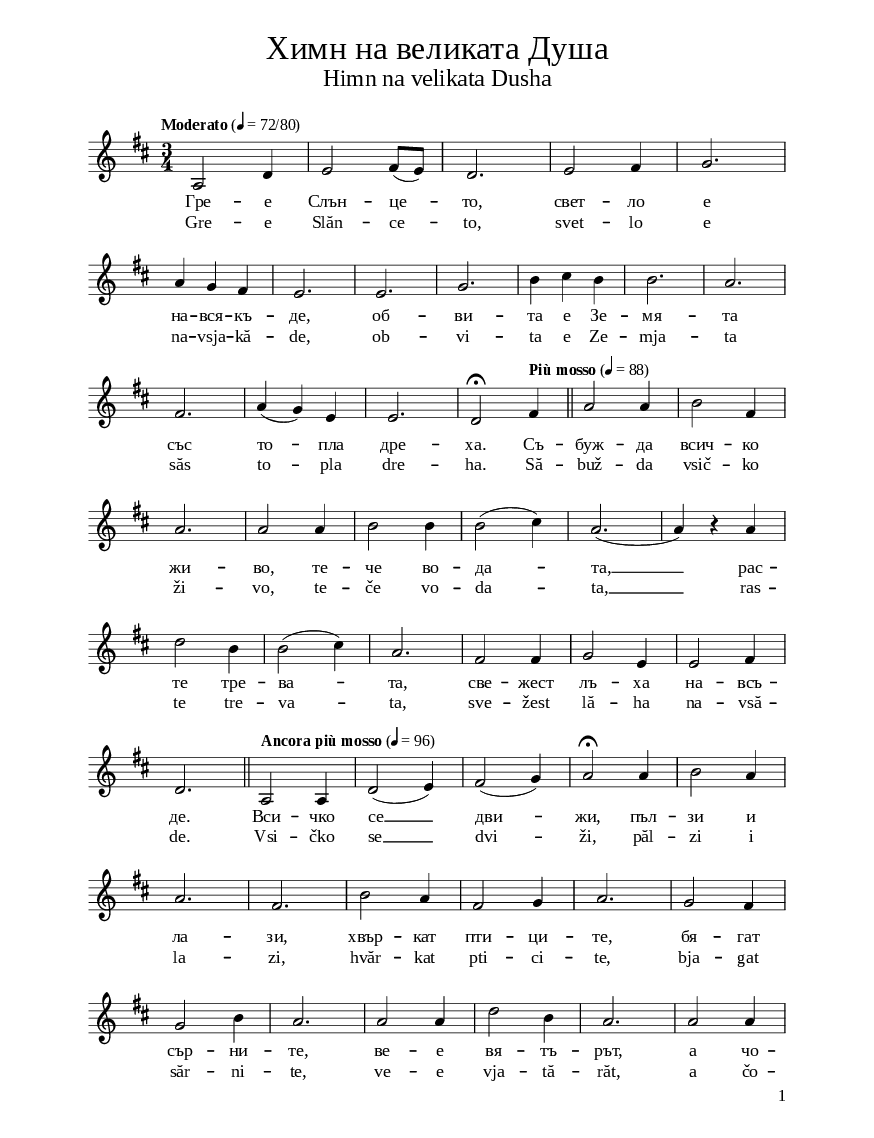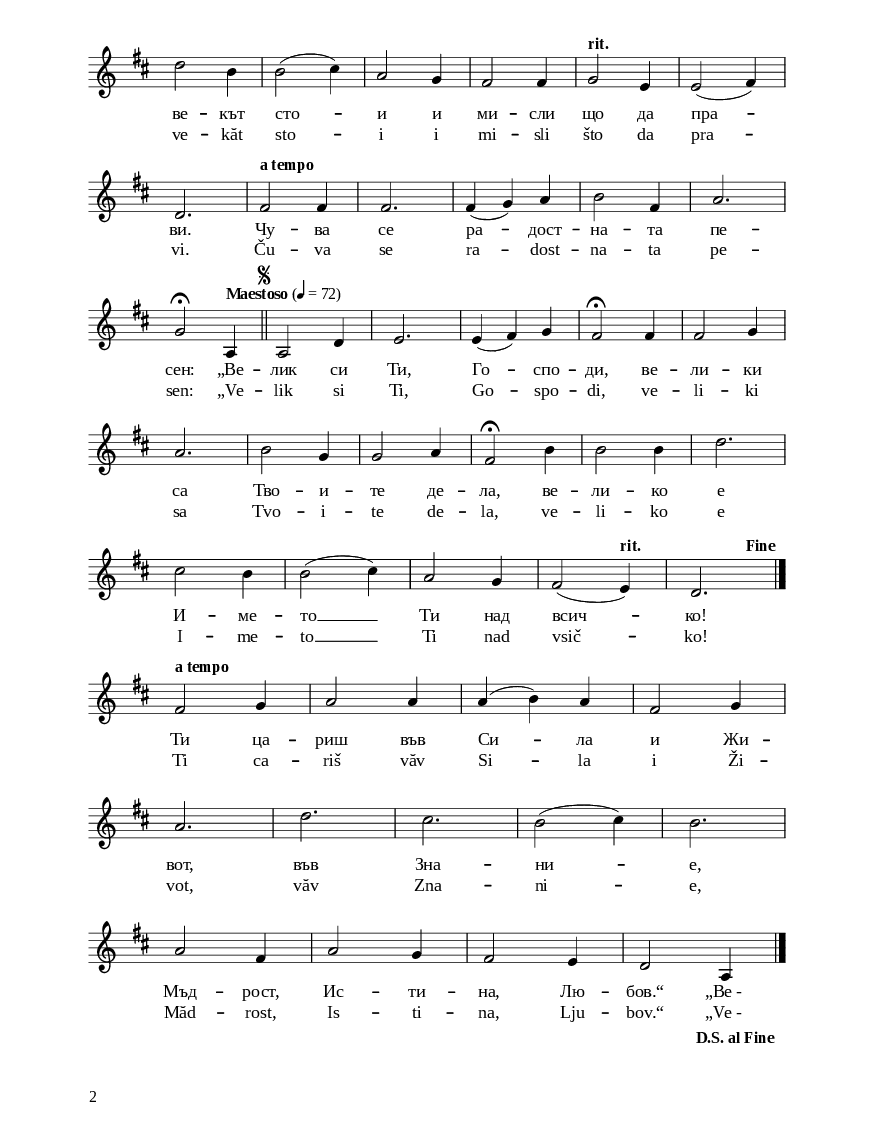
\version "2.24.2"

% include paper part and global functions
\include "include/globals.ily"

\bookpart {
   \label #'ref104
  \tocItem \markup "Химн на великата Душа – Himn na velikata Duša"
  \include "include/bookpart-paper.ily"
  \score {
    \include "include/score-layout.ily"


    \new Voice \absolute {
      \clef treble
      \key d \major
      \time 3/4
      \tempoFunc "Moderato" 4 "72/80"
      \autoBeamOff



      \autoBeamOff
      a2 d'4 | e'2 fis'8 [ (e'8) ]| d'2. | e'2 fis'4 | g'2. | \break

      a'4 g'4 fis'4 | e'2. | e'2. | g'2. | b'4 cis''4 b'4 | b'2. | a'2. | \break

      fis'2. | a'4 (g'4) e'4 | e'2. | d'2 \fermata
      \tempoFunc "Più mosso" 4 "88"
      fis'4  \bar "||" a'2 a'4 | b'2 fis'4 | \break

      a'2. | a'2 a'4 | b'2 b'4 | b'2 ( cis''4 ) | a'2. ( | a'4 ) r4 a'4 | \break

      d''2 b'4 | b'2 ( cis''4 ) | a'2. | fis'2 fis'4  | g'2 e'4 | e'2 fis'4 | \break

      d'2.  \bar "||"
       \tempoFunc "Ancora più mosso" 4 "96"

      a2 a4 | d'2 ( e'4 ) | fis'2 ( g'4 ) | a'2 \fermata a'4 | b'2 a'4 | \break

      a'2. | fis'2. |
     
      b'2 a'4 | fis'2 g'4 | a'2. | g'2 fis'4 | \break

      g'2 b'4 | a'2. | a'2 a'4 | d''2 b'4 | a'2. | a'2 a'4 | \break

      d''2 b'4 | b'2 ( cis''4 ) | a'2 g'4 |fis'2  fis'4 |
      \tempo "rit." g'2  e'4 | e'2 ( fis'4 ) | \break
      d'2. | \tempo "a tempo" fis'2 fis'4 | fis'2. | fis'4 ( g'4 )  a'4 | b'2 fis'4 |a'2.   \break
      | % 61
      g'2 ^\fermata  \tempoFunc "Maestoso" 4 "72" a4 \mark \markup {\small \musicglyph "scripts.segno" }  \bar "||"
      a2  d'4 | % 63
      e'2. | % 64
      e'4 (  fis'4 )  g'4 | % 65
      fis'2 ^\fermata  fis'4 | % 66
      fis'2  g'4 \break | % 67
      a'2. | % 68
      b'2  g'4 | % 69
      g'2  a'4 |
      fis'2 ^\fermata  b'4 | % 71
      b'2  b'4 | % 72
      d''2. \break | % 73
      cis''2  b'4 | % 74
      b'2 (  cis''4 ) | % 75
      a'2  g'4 | % 76
      fis'2 ( \tempo "rit." e'4 )  | % 77
      \tempo "              Fine" d'2. \bar "|."
      \break | % 78
      \tempo "a tempo" fis'2 g'4 | % 79
      a'2  a'4 |
      a'4 (  b'4 )  a'4 | % 81
      fis'2  g'4 \break | % 82
      a'2. | % 83
      d''2. | % 84
      cis''2. | % 85
      b'2 (  cis''4 ) | % 86
      b'2. \break | % 87
      a'2  fis'4 | % 88
      a'2  g'4 | % 89
      fis'2  e'4 |
      d'2  a4 \bar "|."
    }

    \addlyrics {
      Гре -- е Слън -- це -- то, свет -- ло е

      на -- вся -- къ -- де,  об -- ви -- та е Зе -- мя -- та със то -- пла дре -- ха.

      Съ -- буж -- да всич  --  ко жи -- во,

      те -- че во -- да -- та, __ рас -- те тре -- ва -- та,

      све -- жест лъ -- ха на -- всъ -- де.

      Вси -- чко се __ дви -- жи, пъл -- зи и ла -- зи,

      хвър -- кат пти -- ци -- те, бя -- гат сър -- ни -- те,

      ве -- е вя -- тъ -- рът, а чо -- ве -- кът сто -- и

      и ми -- сли що да пра -- ви.

      Чу -- ва се ра -- дост -- на -- та пе -- сен:

      „Ве -- лик си Ти, Го -- спо -- ди,

      ве -- ли -- ки са Тво -- и -- те де -- ла,

      ве -- ли -- ко е И -- ме -- то __ Ти над всич -- ко!

      Ти ца -- риш във Си -- ла и Жи -- вот,

      във Зна -- ни -- е, Мъд -- рост,

      Ис -- ти -- на, Лю -- бов.“ "„Ве - "

    }
    \addlyrics {
      Gre -- e Slăn -- ce -- to, svet -- lo e

      na -- vsja -- kă -- de,  ob -- vi -- ta e Ze -- mja -- ta săs to -- pla dre -- ha.

      Să -- buž -- da vsič  --  ko ži -- vo,

      te -- če vo -- da -- ta, __ ras -- te tre -- va -- ta,

      sve -- žest lă -- ha na -- vsă -- de.

      Vsi -- čko se __ dvi -- ži, păl -- zi i la -- zi,

      hvăr -- kat pti -- ci -- te, bja -- gat săr -- ni -- te,

      ve -- e vja -- tă -- răt, a čo -- ve -- kăt sto -- i

      i mi -- sli što da pra -- vi.

      Ču -- va se ra -- dost -- na -- ta pe -- sen:

      „Ve -- lik si Ti, Go -- spo -- di,

      ve -- li -- ki sa Tvo -- i -- te de -- la,

      ve -- li -- ko e I -- me -- to __ Ti nad vsič -- ko!

      Ti ca -- riš văv Si -- la i Ži -- vot,

      văv Zna -- ni -- e, Măd -- rost,

      Is -- ti -- na, Lju -- bov.“ "„Ve - "

    }


    \header {
      title = \titleFunc "Химн на великата Душа" "Himn na velikata Dusha"
    }

    \midi{}

  } % score

  \markup \dc-one "D.S. al Fine"
  %

  % include foreign translation(s) of the song

  \pageBreak
  \version "2.22.0"

\markup \fill-line { \fontsize #6 "Hymne der Großen Seele" }
\markup \null
\markup \null
\markup \fontsize #+2.5 {
  \hspace #12
  \override #'(baseline-skip . 2)

  \column {
    \line { " " }

 \line { " "Die Sonne scheint, }

 \line { " "überall ist es hell, }

 \line { " "die Erde ist von einem warmen Gewand umhüllt. }

 \line { " "Sie erweckt alles Lebendige; }

 \line { " "das Wasser fließt, das Gras sprießt, }

 \line { " "eine frische Brise weht überall. }

 \line { " "Alles bewegt sich, kriecht und krabbelt.}

 \line { " "Die Vögel flattern, die Rehe laufen }

 \line { " "und der Wind weht }

 \line { " "und der Mensch steht}

 \line { " "und denkt nach, was er tun soll. }

 \line { " "Dann erklingt ein fröhliches Lied:}

 \line { " "Groß bist Du, Herr,}

 \line { " " groß sind Deine Werke, }

 \line { " " groß ist Dein Name über allem!}

 \line { " "Du herrschst in der Kraft und im Leben,}

 \line { " "im Wissen, in der Weisheit, }

 \line { " "der Wahrheit und der Liebe.}

 \line { " "Groß bist Du, Herr, }

 \line { " "groß sind Deine Werke, }

 \line { " "groß ist Dein Name über allem!}

  }
}


} % bookpart
